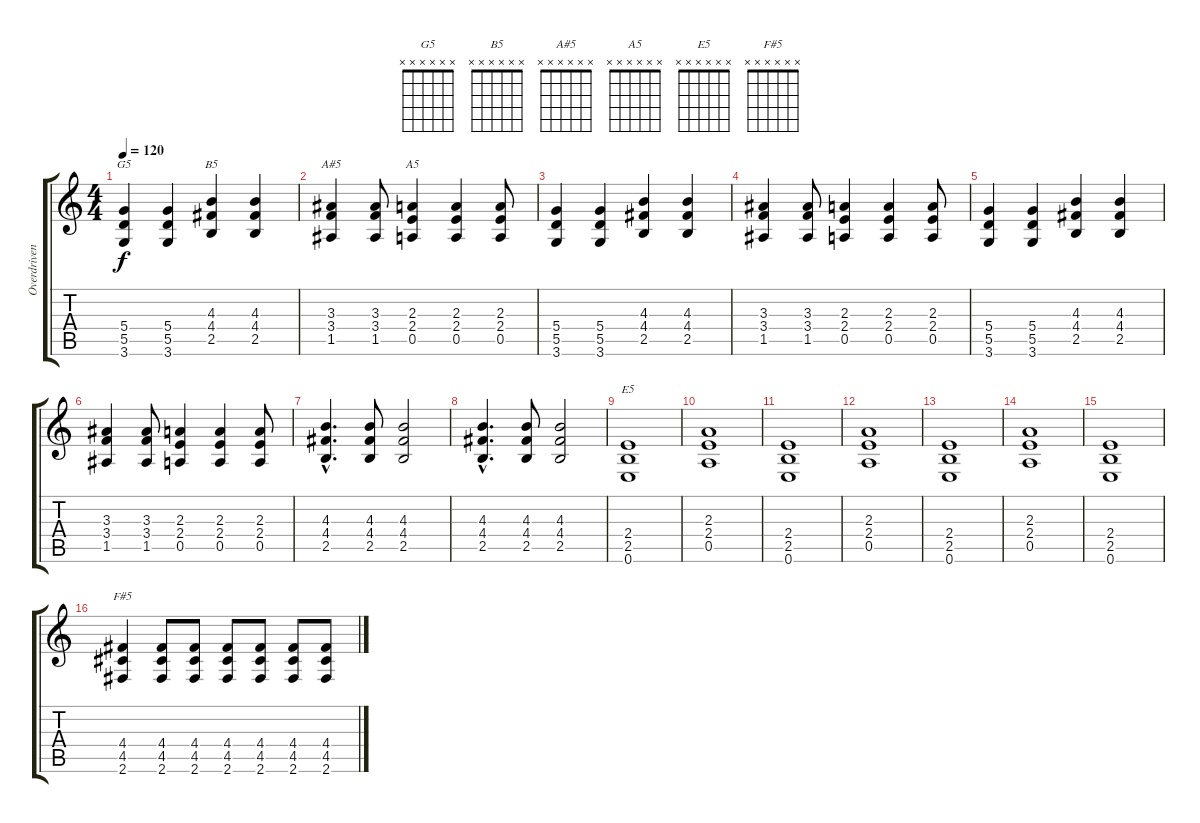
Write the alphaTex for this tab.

\track ("Overdriven Guitar" "Overdriven") {instrument overdrivenguitar}
\staff {score tabs}
\tuning (E4 B3 G3 D3 A2 E2) {hide}
\chord ("G5" x x x x x x) {firstfret 0}
\chord ("B5" x x x x x x) {firstfret 0}
\chord ("A#5" x x x x x x) {firstfret 0}
\chord ("A5" x x x x x x) {firstfret 0}
\chord ("E5" x x x x x x) {firstfret 0}
\chord ("F#5" x x x x x x) {firstfret 0}
\ts (4 4)
\tempo 120
\clef g2
\ks c
(5.4 5.5 3.6).4{ch "G5" dy f} (5.4 5.5 3.6).4 (4.3 4.4 2.5).4{ch "B5"} (4.3 4.4 2.5).4 |
(3.3 3.4 1.5).4{ch "A#5"} (3.3 3.4 1.5).8 (2.3 2.4 0.5).4{ch "A5"} (2.3 2.4 0.5).4 (2.3 2.4 0.5).8 |
(5.4 5.5 3.6).4 (5.4 5.5 3.6).4 (4.3 4.4 2.5).4 (4.3 4.4 2.5).4 |
(3.3 3.4 1.5).4 (3.3 3.4 1.5).8 (2.3 2.4 0.5).4 (2.3 2.4 0.5).4 (2.3 2.4 0.5).8 |
(5.4 5.5 3.6).4 (5.4 5.5 3.6).4 (4.3 4.4 2.5).4 (4.3 4.4 2.5).4 |
(3.3 3.4 1.5).4 (3.3 3.4 1.5).8 (2.3 2.4 0.5).4 (2.3 2.4 0.5).4 (2.3 2.4 0.5).8 |
(4.3{hac} 4.4{hac} 2.5{hac}).4{d} (4.3 4.4 2.5).8 (4.3 4.4 2.5).2 |
(4.3{hac} 4.4{hac} 2.5{hac}).4{d} (4.3 4.4 2.5).8 (4.3 4.4 2.5).2 |
(2.4 2.5 0.6).1{ch "E5"} |
(2.3 2.4 0.5).1 |
(2.4 2.5 0.6).1 |
(2.3 2.4 0.5).1 |
(2.4 2.5 0.6).1 |
(2.3 2.4 0.5).1 |
(2.4 2.5 0.6).1 |
(4.4 4.5 2.6).4{ch "F#5"} (4.4 4.5 2.6).8 (4.4 4.5 2.6).8 (4.4 4.5 2.6).8 (4.4 4.5 2.6).8 (4.4 4.5 2.6).8 (4.4 4.5 2.6).8
